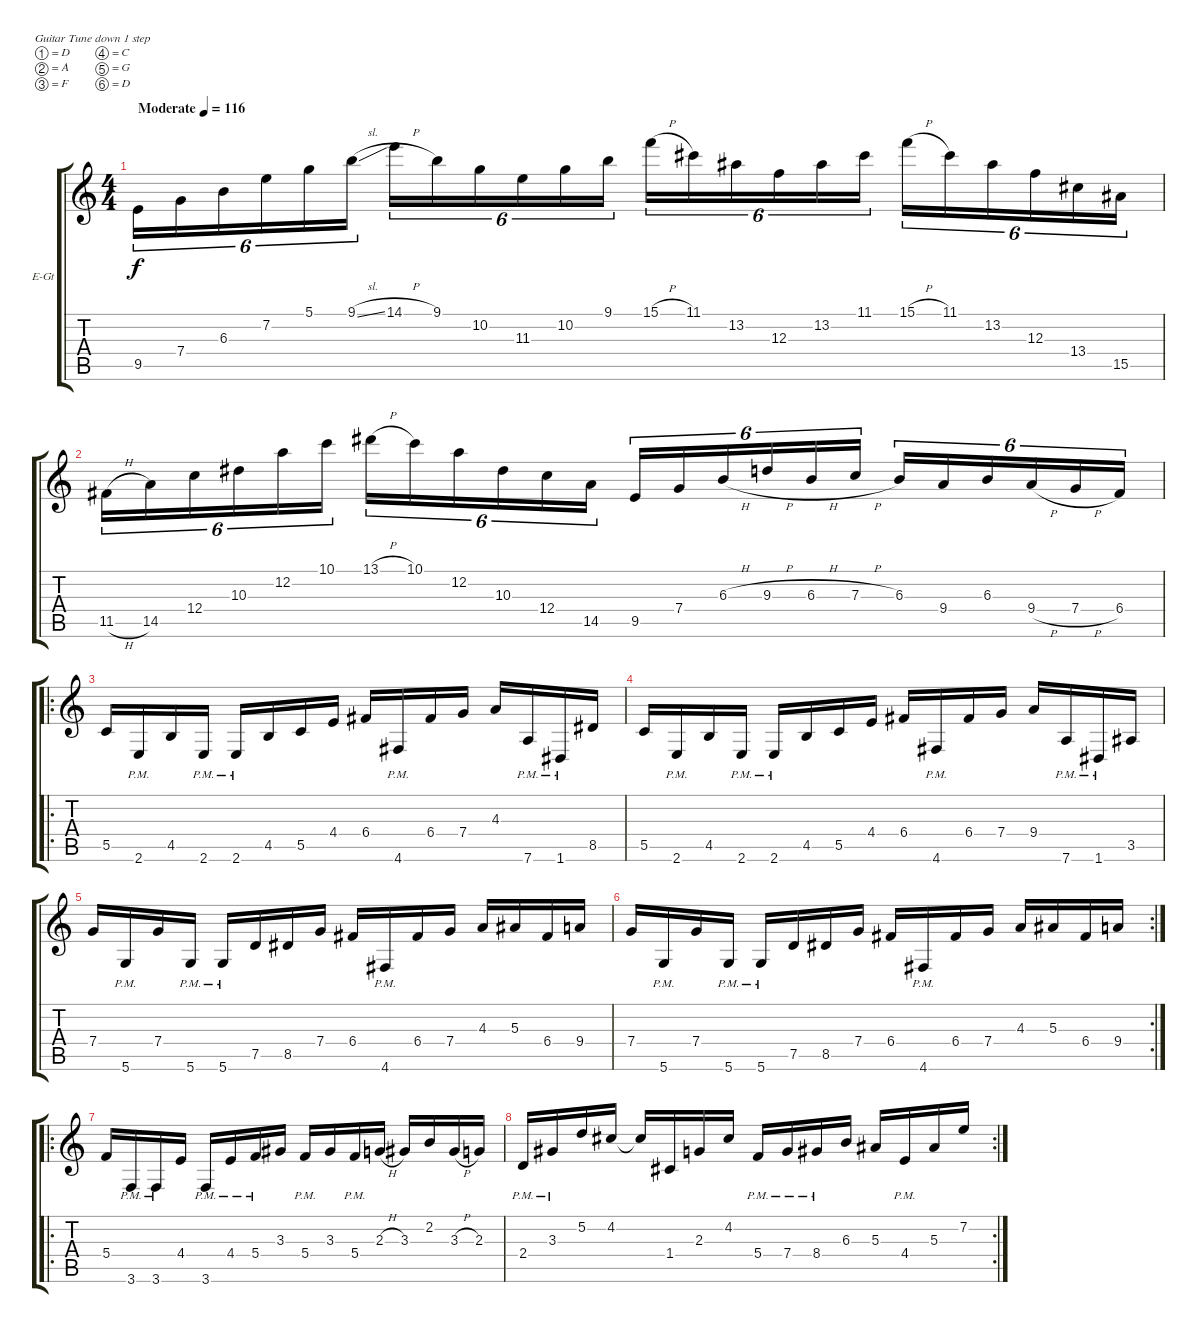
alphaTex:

\bracketExtendMode groupsimilarinstruments
\firstSystemTrackNameOrientation horizontal
\otherSystemsTrackNameOrientation horizontal
\track ("Guitar 2" "E-Gt") {solo instrument distortionguitar}
\staff {score tabs}
\tuning (D4 A3 F3 C3 G2 D2)
\ts (4 4)
\beaming (8 2 2 2 2)
\tempo (116 "Moderate")
\clef g2
\ks c
9.5.16{tu (6 4) dy f instrument distortionguitar} 7.4.16{tu (6 4)} 6.3.16{tu (6 4)} 7.2.16{tu (6 4)} 5.1.16{tu (6 4)} 9.1{sl}.16{tu (6 4)} 14.1{h}.16{tu (6 4)} 9.1.16{tu (6 4)} 10.2.16{tu (6 4)} 11.3.16{tu (6 4)} 10.2.16{tu (6 4)} 9.1.16{tu (6 4)} 15.1{h}.16{tu (6 4)} 11.1.16{tu (6 4)} 13.2.16{tu (6 4)} 12.3.16{tu (6 4)} 13.2.16{tu (6 4)} 11.1.16{tu (6 4)} 15.1{h}.16{tu (6 4)} 11.1.16{tu (6 4)} 13.2.16{tu (6 4)} 12.3.16{tu (6 4)} 13.4.16{tu (6 4)} 15.5.16{tu (6 4)} |
11.5{h}.16{tu (6 4)} 14.5.16{tu (6 4)} 12.4.16{tu (6 4)} 10.3.16{tu (6 4)} 12.2.16{tu (6 4)} 10.1.16{tu (6 4)} 13.1{h}.16{tu (6 4)} 10.1.16{tu (6 4)} 12.2.16{tu (6 4)} 10.3.16{tu (6 4)} 12.4.16{tu (6 4)} 14.5.16{tu (6 4)} 9.5.16{tu (6 4)} 7.4.16{tu (6 4)} 6.3{h}.16{tu (6 4)} 9.3{h}.16{tu (6 4)} 6.3{h}.16{tu (6 4)} 7.3{h}.16{tu (6 4)} 6.3.16{tu (6 4)} 9.4.16{tu (6 4)} 6.3.16{tu (6 4)} 9.4{h}.16{tu (6 4)} 7.4{h}.16{tu (6 4)} 6.4.16{tu (6 4)} |
\ro
5.5.16 2.6{pm}.16 4.5.16 2.6{pm}.16 2.6{pm}.16 4.5.16 5.5.16 4.4.16 6.4.16 4.6{pm}.16 6.4.16 7.4.16 4.3.16 7.6{pm}.16 1.6{pm}.16 8.5.16 |
5.5.16 2.6{pm}.16 4.5.16 2.6{pm}.16 2.6{pm}.16 4.5.16 5.5.16 4.4.16 6.4.16 4.6{pm}.16 6.4.16 7.4.16 9.4.16 7.6{pm}.16 1.6{pm}.16 3.5.16 |
7.4.16 5.6{pm}.16 7.4.16 5.6{pm}.16 5.6{pm}.16 7.5.16 8.5.16 7.4.16 6.4.16 4.6{pm}.16 6.4.16 7.4.16 4.3.16 5.3.16 6.4.16 9.4.16 |
\rc 2
7.4.16 5.6{pm}.16 7.4.16 5.6{pm}.16 5.6{pm}.16 7.5.16 8.5.16 7.4.16 6.4.16 4.6{pm}.16 6.4.16 7.4.16 4.3.16 5.3.16 6.4.16 9.4.16 |
\ro
5.4.16 3.6{pm}.16 3.6{pm}.16 4.4.16 3.6{pm}.16 4.4{pm}.16 5.4{pm}.16 3.3.16 5.4{pm}.16 3.3.16 5.4{pm}.16 2.3{h}.16 3.3.16 2.2.16 3.3{h}.16 2.3.16 |
\rc 2
2.4{pm}.16 3.3{pm}.16 5.2.16 4.2.16 4.2{t}.16 1.4.16 2.3.16 4.2.16 5.4{pm}.16 7.4{pm}.16 8.4{pm}.16 6.3.16 5.3.16 4.4{pm}.16 5.3.16 7.2.16
